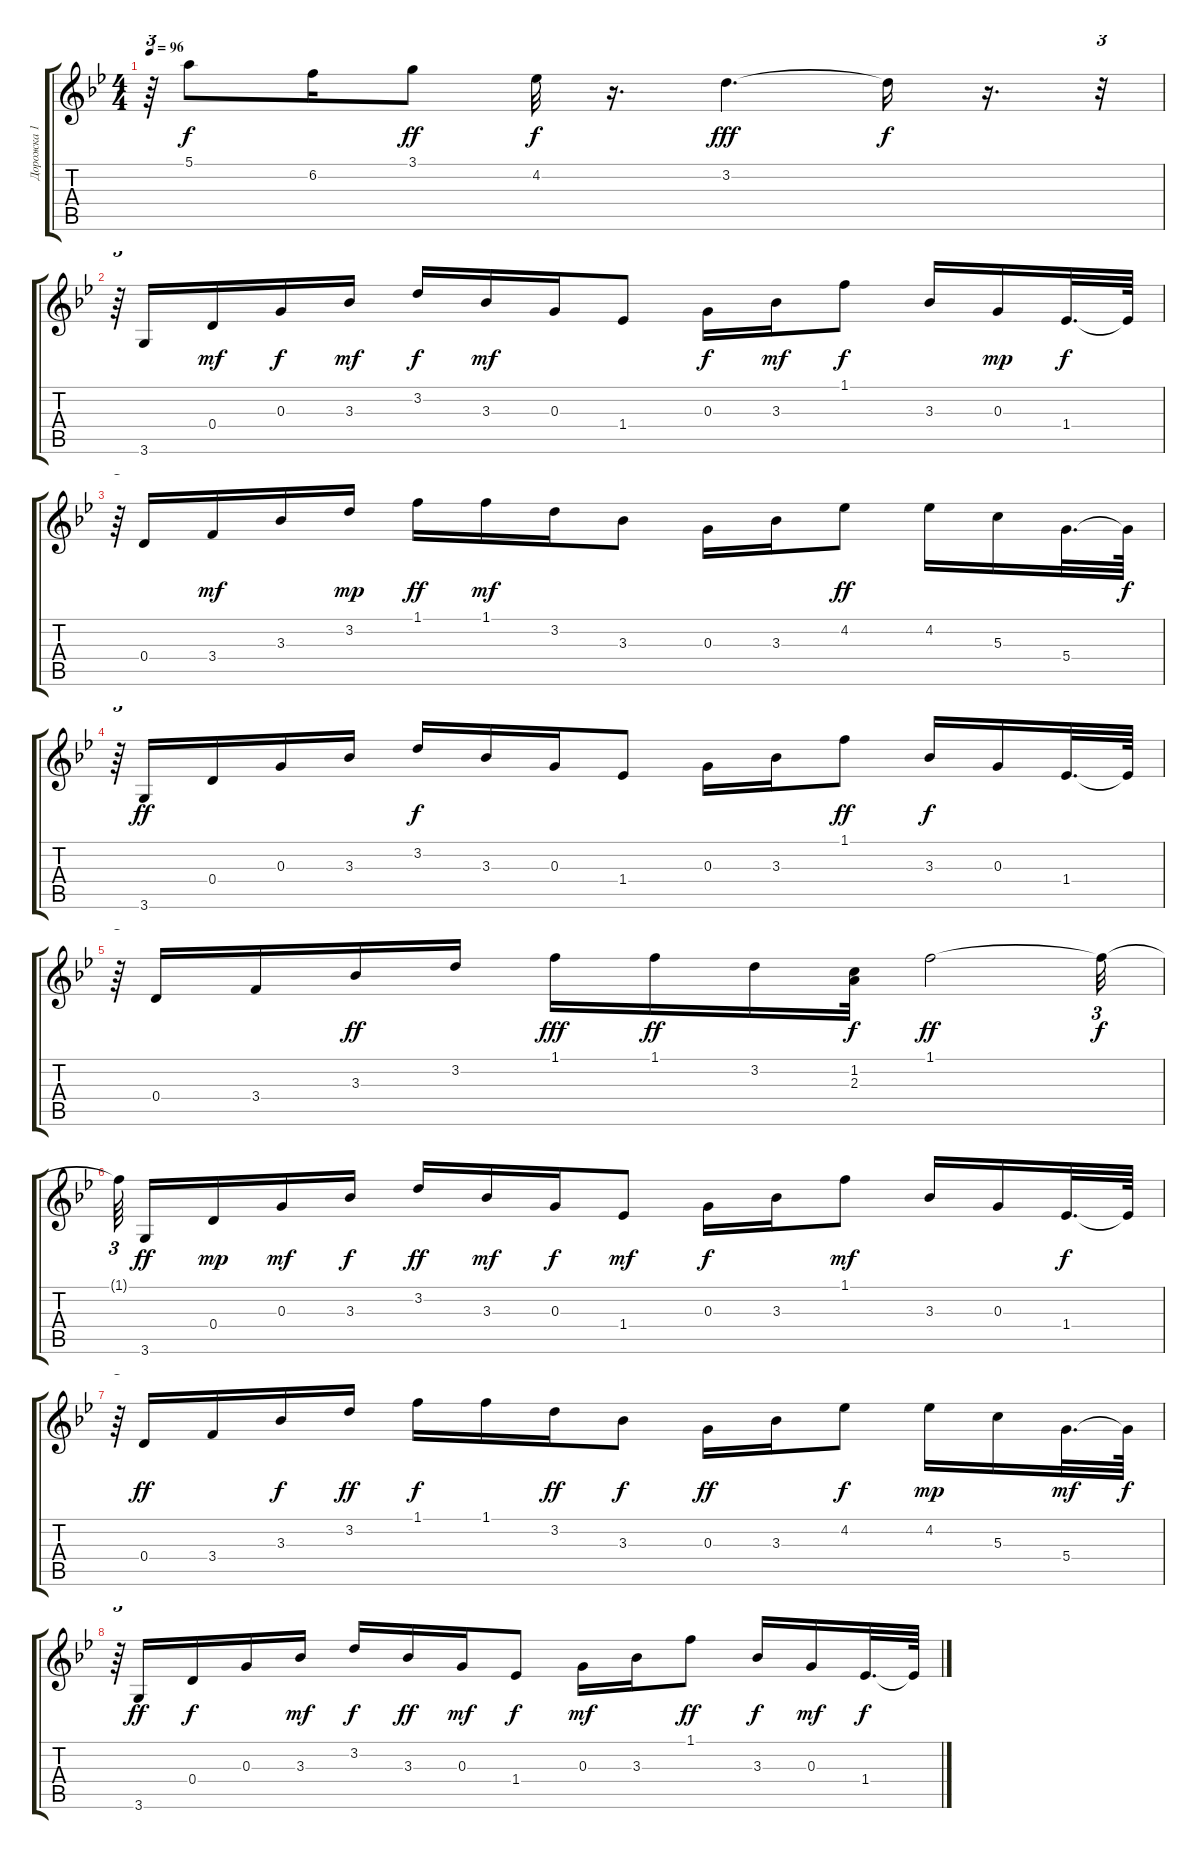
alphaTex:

\track ("Дорожка 1" "Дорожка 1") {instrument acousticguitarnylon}
\staff {score tabs}
\tuning (E4 B3 G3 D3 A2 E2) {hide}
\ts (4 4)
\tempo 96
\clef g2
\ks bb
r.64{tu (3 2) dy ff} 5.1.8{dy f} 6.2.16 3.1.8{dy ff} 4.2.32{dy f} r.16{d} 3.2.4{d dy fff} 3.2{t}.16{dy f} r.16{d} r.32{tu (3 2)} |
r.64{tu (3 2)} 3.6.16 0.4.16{dy mf} 0.3.16{dy f} 3.3.16{dy mf} 3.2.16{dy f} 3.3.16{dy mf} 0.3.16 1.4.8 0.3.16{dy f} 3.3.16{dy mf} 1.1.8{dy f} 3.3.16 0.3.16{dy mp} 1.4.32{d dy f} 1.4{t}.64 |
r.64{tu (3 2)} 0.4.16 3.4.16{dy mf} 3.3.16 3.2.16{dy mp} 1.1.16{dy ff} 1.1.16{dy mf} 3.2.16 3.3.8 0.3.16 3.3.16 4.2.8{dy ff} 4.2.16 5.3.16 5.4.32{d} 5.4{t}.64{dy f} |
r.64{tu (3 2)} 3.6.16{dy ff} 0.4.16 0.3.16 3.3.16 3.2.16{dy f} 3.3.16 0.3.16 1.4.8 0.3.16 3.3.16 1.1.8{dy ff} 3.3.16{dy f} 0.3.16 1.4.32{d} 1.4{t}.64 |
r.64{tu (3 2)} 0.4.16 3.4.16 3.3.16{dy ff} 3.2.16 1.1.16{dy fff} 1.1.16{dy ff} 3.2.16 (1.2 2.3).32{dy f} 1.1.2{dy ff} 1.1{t}.32{tu (3 2) dy f} |
1.1{t}.64{tu (3 2) beam splitsecondary} 3.6.16{dy ff} 0.4.16{dy mp} 0.3.16{dy mf} 3.3.16{dy f} 3.2.16{dy ff} 3.3.16{dy mf} 0.3.16{dy f} 1.4.8{dy mf} 0.3.16{dy f} 3.3.16 1.1.8{dy mf} 3.3.16 0.3.16 1.4.32{d dy f} 1.4{t}.64 |
r.64{tu (3 2)} 0.4.16{dy ff} 3.4.16 3.3.16{dy f} 3.2.16{dy ff} 1.1.16{dy f} 1.1.16 3.2.16{dy ff} 3.3.8{dy f} 0.3.16{dy ff} 3.3.16 4.2.8{dy f} 4.2.16{dy mp} 5.3.16 5.4.32{d dy mf} 5.4{t}.64{dy f} |
r.64{tu (3 2)} 3.6.16{dy ff} 0.4.16{dy f} 0.3.16 3.3.16{dy mf} 3.2.16{dy f} 3.3.16{dy ff} 0.3.16{dy mf} 1.4.8{dy f} 0.3.16{dy mf} 3.3.16 1.1.8{dy ff} 3.3.16{dy f} 0.3.16{dy mf} 1.4.32{d dy f} 1.4{t}.64
